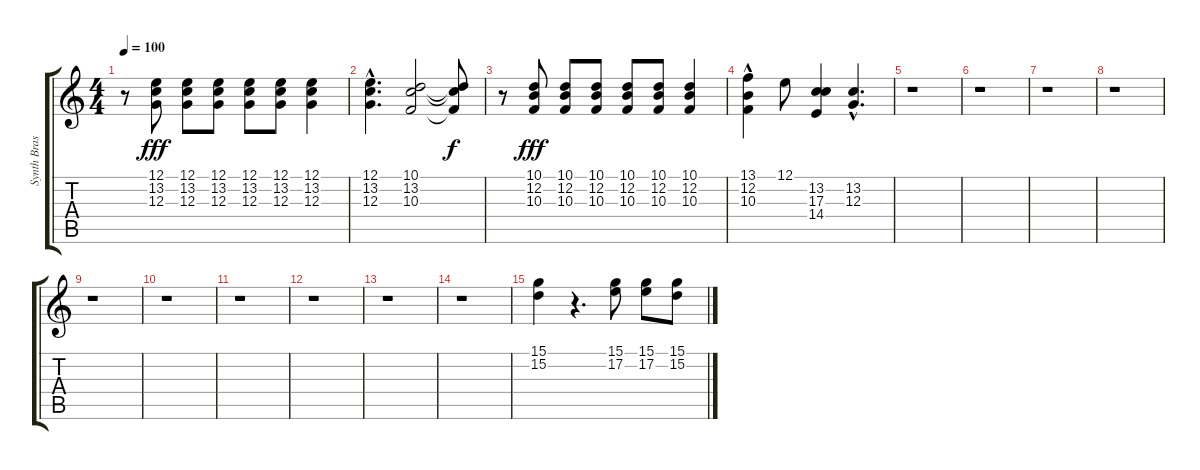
\track ("Synth Brass 1" "Synth Bras") {instrument synthbrass1}
\staff {score tabs}
\tuning (E4 B3 G3 D3 A2 E2) {hide}
\ts (4 4)
\tempo 100
\clef g2
\ks c
r.8{dy fff} (12.1 13.2 12.3).8{volume 12} (12.1 13.2 12.3).8 (12.1 13.2 12.3).8 (12.1 13.2 12.3).8 (12.1 13.2 12.3).8 (12.1 13.2 12.3).4 |
(12.1{hac} 13.2{hac} 12.3{hac}).4{d} (10.1 13.2 10.3).2 (10.1{t} 13.2{t} 10.3{t}).8{dy f} |
r.8 (10.1 12.2 10.3).8{dy fff} (10.1 12.2 10.3).8 (10.1 12.2 10.3).8 (10.1 12.2 10.3).8 (10.1 12.2 10.3).8 (10.1 12.2 10.3).4 |
(13.1 12.2{hac} 10.3{hac}).4 12.1.8 (13.2 17.3 14.4).4 (13.2{hac} 12.3{hac}).4{d} |
r.1 |
r.1 |
r.1 |
r.1 |
r.1 |
r.1 |
r.1 |
r.1 |
r.1 |
r.1 |
(15.1 15.2).4{volume 14} r.4{d} (15.1 17.2).8 (15.1 17.2).8 (15.1 15.2).8
